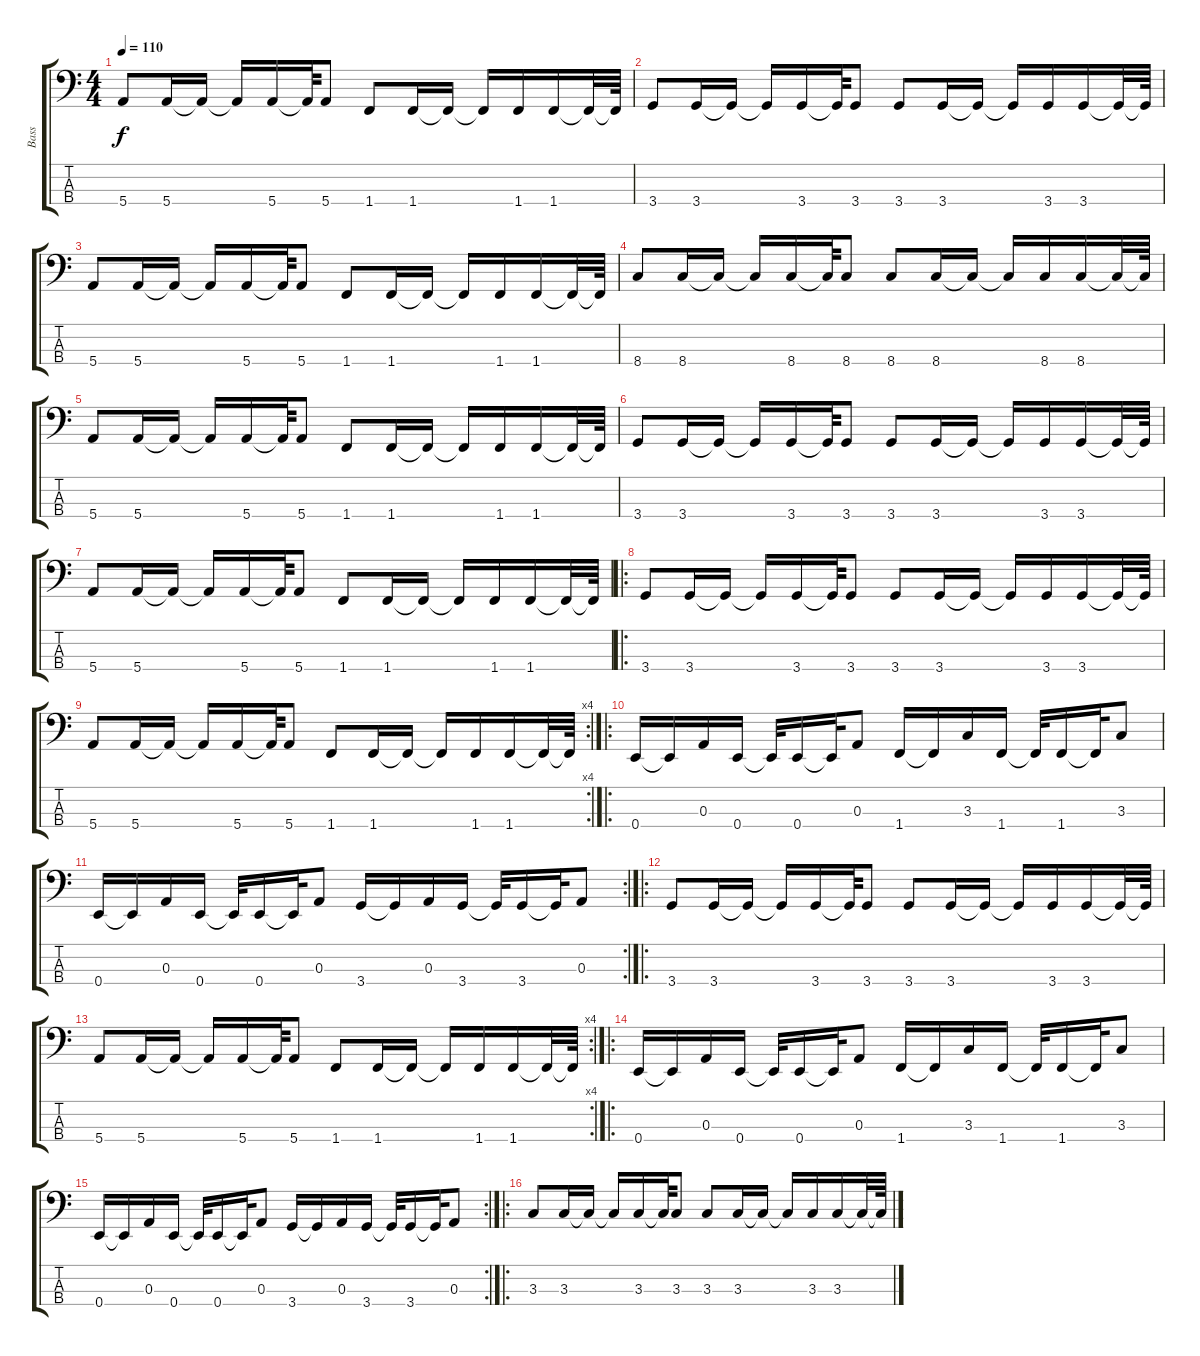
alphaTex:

\track ("Bass" "Bass") {instrument electricbassfinger}
\staff {score tabs}
\tuning (G2 D2 A1 E1) {hide}
\ts (4 4)
\tempo 110
\clef f4
\ks c
5.4.8{dy f} 5.4.16 5.4{t}.16 5.4{t}.16 5.4.16 5.4{t}.64 5.4.8 1.4.8 1.4.16 1.4{t}.16 1.4{t}.16 1.4.16 1.4.16 1.4{t}.32 1.4{t}.64 |
3.4.8 3.4.16 3.4{t}.16 3.4{t}.16 3.4.16 3.4{t}.64 3.4.8 3.4.8 3.4.16 3.4{t}.16 3.4{t}.16 3.4.16 3.4.16 3.4{t}.32 3.4{t}.64 |
5.4.8 5.4.16 5.4{t}.16 5.4{t}.16 5.4.16 5.4{t}.64 5.4.8 1.4.8 1.4.16 1.4{t}.16 1.4{t}.16 1.4.16 1.4.16 1.4{t}.32 1.4{t}.64 |
8.4.8 8.4.16 8.4{t}.16 8.4{t}.16 8.4.16 8.4{t}.64 8.4.8 8.4.8 8.4.16 8.4{t}.16 8.4{t}.16 8.4.16 8.4.16 8.4{t}.32 8.4{t}.64 |
5.4.8 5.4.16 5.4{t}.16 5.4{t}.16 5.4.16 5.4{t}.64 5.4.8 1.4.8 1.4.16 1.4{t}.16 1.4{t}.16 1.4.16 1.4.16 1.4{t}.32 1.4{t}.64 |
3.4.8 3.4.16 3.4{t}.16 3.4{t}.16 3.4.16 3.4{t}.64 3.4.8 3.4.8 3.4.16 3.4{t}.16 3.4{t}.16 3.4.16 3.4.16 3.4{t}.32 3.4{t}.64 |
5.4.8 5.4.16 5.4{t}.16 5.4{t}.16 5.4.16 5.4{t}.64 5.4.8 1.4.8 1.4.16 1.4{t}.16 1.4{t}.16 1.4.16 1.4.16 1.4{t}.32 1.4{t}.64 |
\ro
3.4.8 3.4.16 3.4{t}.16 3.4{t}.16 3.4.16 3.4{t}.64 3.4.8 3.4.8 3.4.16 3.4{t}.16 3.4{t}.16 3.4.16 3.4.16 3.4{t}.32 3.4{t}.64 |
\rc 4
5.4.8 5.4.16 5.4{t}.16 5.4{t}.16 5.4.16 5.4{t}.64 5.4.8 1.4.8 1.4.16 1.4{t}.16 1.4{t}.16 1.4.16 1.4.16 1.4{t}.32 1.4{t}.64 |
\ro
0.4.16 0.4{t}.16 0.3.16 0.4.16 0.4{t}.32 0.4.16 0.4{t}.32 0.3.8 1.4.16 1.4{t}.16 3.3.16 1.4.16 1.4{t}.32 1.4.16 1.4{t}.32 3.3.8 |
\rc 2
0.4.16 0.4{t}.16 0.3.16 0.4.16 0.4{t}.32 0.4.16 0.4{t}.32 0.3.8 3.4.16 3.4{t}.16 0.3.16 3.4.16 3.4{t}.32 3.4.16 3.4{t}.32 0.3.8 |
\ro
3.4.8 3.4.16 3.4{t}.16 3.4{t}.16 3.4.16 3.4{t}.64 3.4.8 3.4.8 3.4.16 3.4{t}.16 3.4{t}.16 3.4.16 3.4.16 3.4{t}.32 3.4{t}.64 |
\rc 4
5.4.8 5.4.16 5.4{t}.16 5.4{t}.16 5.4.16 5.4{t}.64 5.4.8 1.4.8 1.4.16 1.4{t}.16 1.4{t}.16 1.4.16 1.4.16 1.4{t}.32 1.4{t}.64 |
\ro
0.4.16 0.4{t}.16 0.3.16 0.4.16 0.4{t}.32 0.4.16 0.4{t}.32 0.3.8 1.4.16 1.4{t}.16 3.3.16 1.4.16 1.4{t}.32 1.4.16 1.4{t}.32 3.3.8 |
\rc 2
0.4.16 0.4{t}.16 0.3.16 0.4.16 0.4{t}.32 0.4.16 0.4{t}.32 0.3.8 3.4.16 3.4{t}.16 0.3.16 3.4.16 3.4{t}.32 3.4.16 3.4{t}.32 0.3.8 |
\ro
3.3.8 3.3.16 3.3{t}.16 3.3{t}.16 3.3.16 3.3{t}.64 3.3.8 3.3.8 3.3.16 3.3{t}.16 3.3{t}.16 3.3.16 3.3.16 3.3{t}.32 3.3{t}.64
